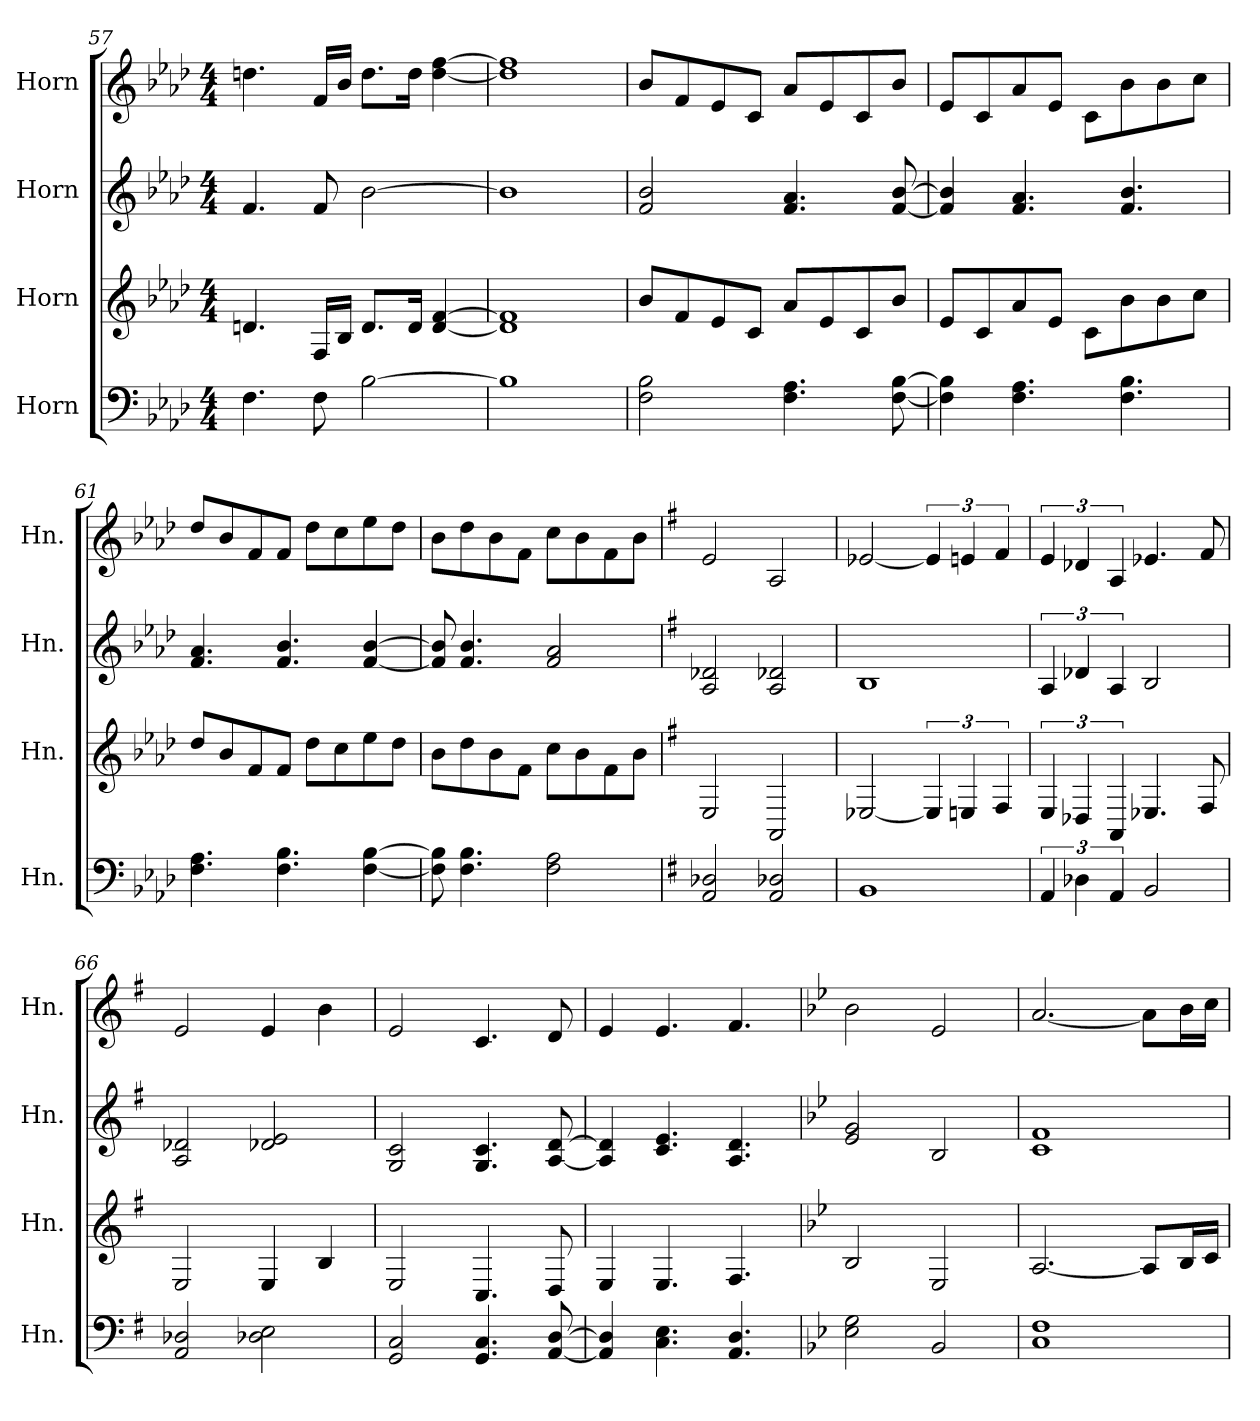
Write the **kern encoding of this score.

**kern	**kern	**kern	**kern
*part4	*part3	*part2	*part1
*staff4	*staff3	*staff2	*staff1
*I"Horn	*I"Horn	*I"Horn	*I"Horn
*I'Hn.	*I'Hn.	*I'Hn.	*I'Hn.
*clefF4	*clefG2	*clefG2	*clefG2
*ITrd4c7	*ITrd4c7	*ITrd4c7	*ITrd4c7
*k[b-e-a-d-g-]	*k[b-e-a-d-g-]	*k[b-e-a-d-g-]	*k[b-e-a-d-g-]
*D-:	*D-:	*D-:	*D-:
*M4/4	*M4/4	*M4/4	*M4/4
=57	=57	=57	=57
4.BB-\	4.Gn/	4.B-/	4.gn\
8BB-\	16BB-/LL	8B-/	16B-/LL
.	16E-/JJ	.	16e-/JJ
[2E-\	8.G/L	[2e-\	8.g\L
.	16G/Jk	.	16g\Jk
.	[4G/ [4B-/	.	[4g\ [4b-\
=58	=58	=58	=58
1E-]	1G] 1B-]	1e-]	1g] 1b-]
=59	=59	=59	=59
2BB-\ 2E-\	8e-/L	2B-/ 2e-/	8e-/L
.	8B-/	.	8B-/
.	8A-/	.	8A-/
.	8F/J	.	8F/J
4.BB-\ 4.D-\	8d-/L	4.B-/ 4.d-/	8d-/L
.	8A-/	.	8A-/
.	8F/	.	8F/
[8BB-\ [8E-\	8e-/J	[8B-/ [8e-/	8e-/J
=60	=60	=60	=60
4BB-\] 4E-\]	8A-/L	4B-/] 4e-/]	8A-/L
.	8F/	.	8F/
4.BB-\ 4.D-\	8d-/	4.B-/ 4.d-/	8d-/
.	8A-/J	.	8A-/J
.	8F\L	.	8F\L
4.BB-\ 4.E-\	8e-\	4.B-/ 4.e-/	8e-\
.	8e-\	.	8e-\
.	8f\J	.	8f\J
!!LO:PB:g=z
=61	=61	=61	=61
4.BB-\ 4.D-\	8g-/L	4.B-/ 4.d-/	8g-/L
.	8e-/	.	8e-/
.	8B-/	.	8B-/
4.BB-\ 4.E-\	8B-/J	4.B-/ 4.e-/	8B-/J
.	8g-\L	.	8g-\L
.	8f\	.	8f\
[4BB-\ [4E-\	8a-\	[4B-/ [4e-/	8a-\
.	8g-\J	.	8g-\J
=62	=62	=62	=62
8BB-\] 8E-\]	8e-\L	8B-/] 8e-/]	8e-\L
4.BB-\ 4.E-\	8g-\	4.B-/ 4.e-/	8g-\
.	8e-\	.	8e-\
.	8B-\J	.	8B-\J
2BB-\ 2D-\	8f\L	2B-/ 2d-/	8f\L
.	8e-\	.	8e-\
.	8B-\	.	8B-\
.	8e-\J	.	8e-\J
=63	=63	=63	=63
*k[]	*k[]	*k[]	*k[]
*C:	*C:	*C:	*C:
2DD/ 2GG-X/	2AA/	2D/ 2G-X/	2A/
2DD/ 2GG-X/	2DD/	2D/ 2G-X/	2D/
=64	=64	=64	=64
1EE	[2AA-X/	1E	[2A-X/
.	6AA-/]	.	6A-/]
.	6AAn/	.	6An/
.	6BB/	.	6B/
=65	=65	=65	=65
6DD/	6AA/	6D/	6A/
6GG-X\	6GG-X/	6G-X/	6G-X/
6DD/	6DD/	6D/	6D/
2EE/	4.AA-X/	2E/	4.A-X/
.	8BB/	.	8B/
!!LO:LB:g=z
=66	=66	=66	=66
2DD/ 2GG-X/	2AA/	2D/ 2G-X/	2A/
2GG-X\ 2AA\	4AA/	2G-X/ 2A/	4A/
.	4E/	.	4e\
=67	=67	=67	=67
2CC/ 2FF/	2AA/	2C/ 2F/	2A/
4.CC/ 4.FF/	4.FF/	4.C/ 4.F/	4.F/
[8DD/ [8GG/	8GG/	[8D/ [8G/	8G/
=68	=68	=68	=68
4DD/] 4GG/]	4AA/	4D/] 4G/]	4A/
4.FF\ 4.AA\	4.AA/	4.F/ 4.A/	4.A/
4.DD/ 4.GG/	4.BB/	4.D/ 4.G/	4.B/
=69	=69	=69	=69
*k[b-e-a-]	*k[b-e-a-]	*k[b-e-a-]	*k[b-e-a-]
*E-:	*E-:	*E-:	*E-:
2AA-\ 2C\	2E-/	2A-/ 2c/	2e-\
2EE-/	2AA-/	2E-/	2A-/
=70	=70	=70	=70
1FF 1BB-	[2.D/	1F 1B-	[2.d/
.	8D/L]	.	8d\L]
.	16E-/L	.	16e-\L
.	16F/JJ	.	16f\JJ
=	=	=	=
*-	*-	*-	*-
